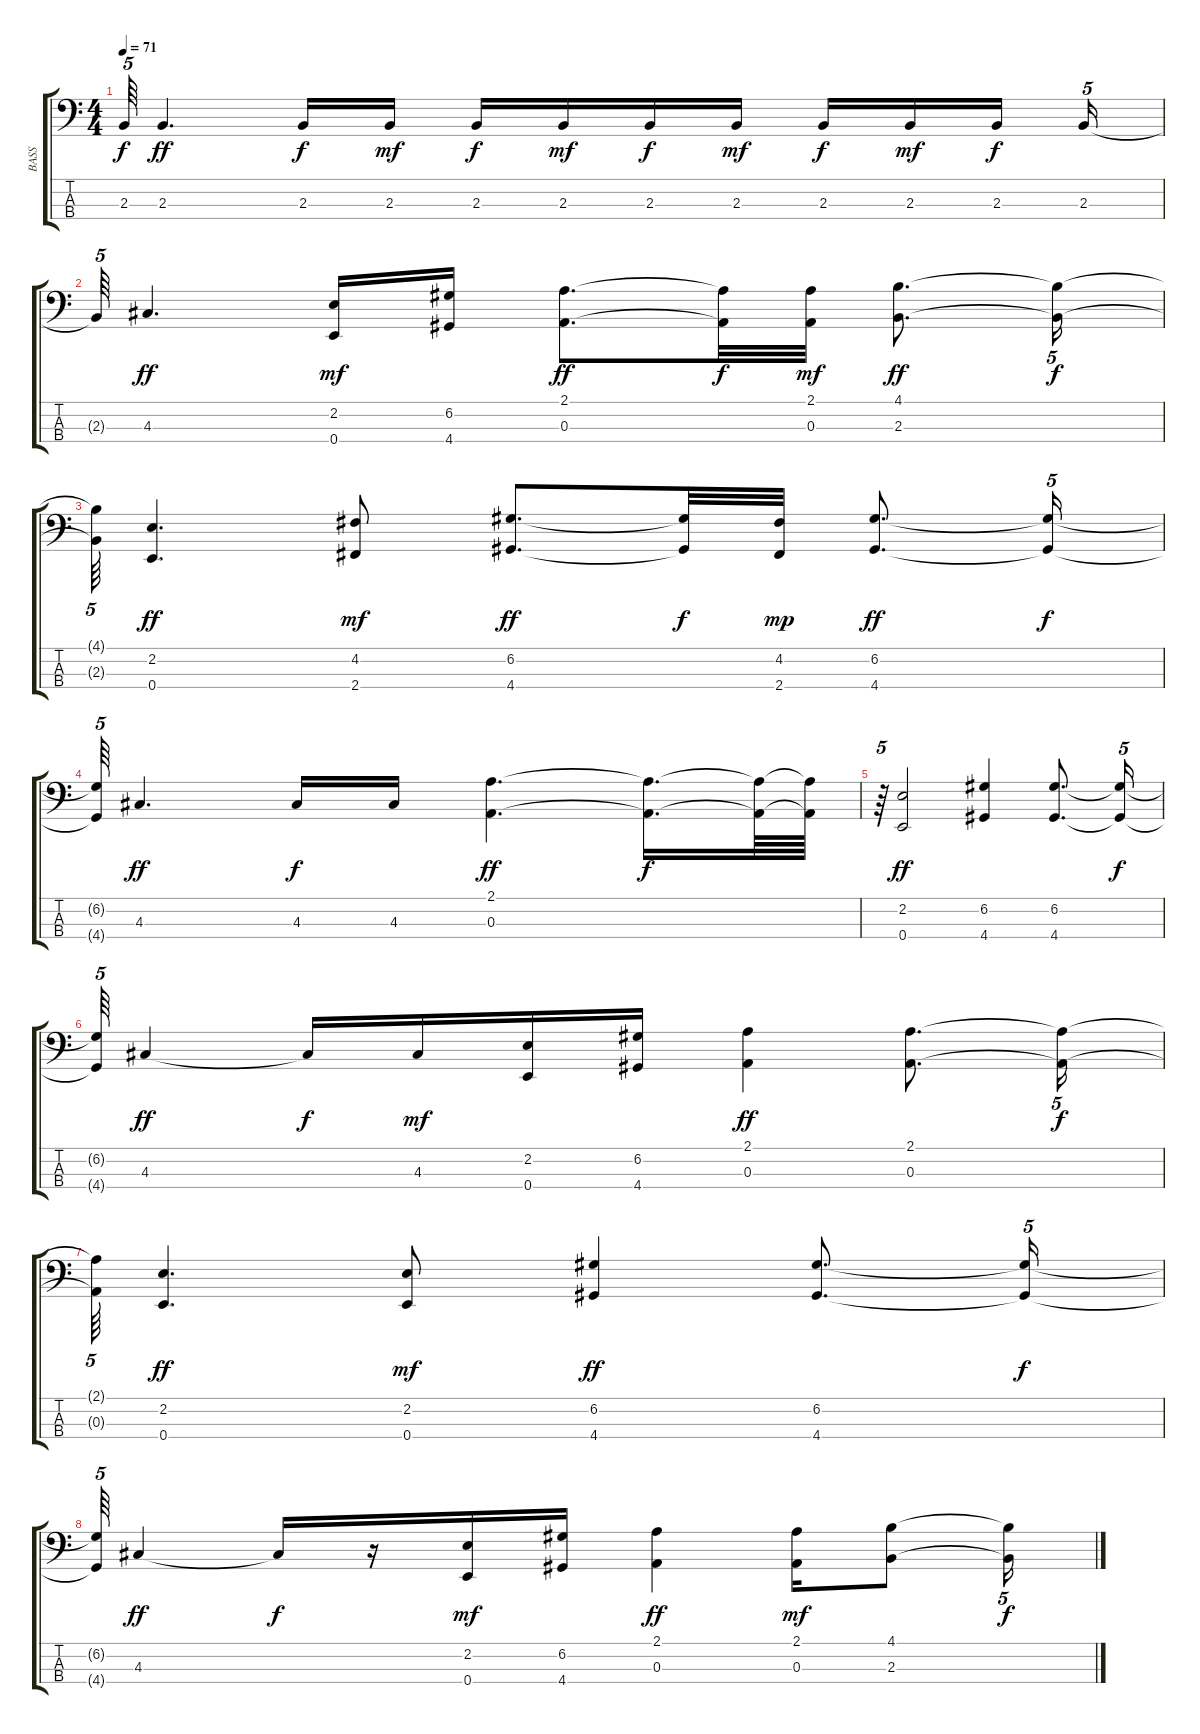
\track ("BASS" "BASS") {instrument electricbassfinger}
\staff {score tabs}
\tuning (G2 D2 A1 E1) {hide}
\ts (4 4)
\tempo 71
\clef f4
\ks c
2.3{t}.64{tu (5 4) dy f} 2.3.4{d dy ff} 2.3.16{dy f} 2.3.16{dy mf} 2.3.16{dy f} 2.3.16{dy mf} 2.3.16{dy f} 2.3.16{dy mf} 2.3.16{dy f} 2.3.16{dy mf} 2.3.16{dy f beam splitsecondary} 2.3.16{tu (5 4)} |
2.3{t}.64{tu (5 4)} 4.3.4{d dy ff} (2.2 0.4).16{dy mf} (6.2 4.4).16 (2.1 0.3).8{d dy ff} (2.1{t} 0.3{t}).32{dy f} (2.1 0.3).32{dy mf} (4.1 2.3).8{d dy ff} (4.1{t} 2.3{t}).16{tu (5 4) dy f} |
(4.1{t} 2.3{t}).64{tu (5 4)} (2.2 0.4).4{d dy ff} (4.2 2.4).8{dy mf} (6.2 4.4).8{d dy ff} (6.2{t} 4.4{t}).32{dy f} (4.2 2.4).32{dy mp} (6.2 4.4).8{d dy ff} (6.2{t} 4.4{t}).16{tu (5 4) dy f} |
(6.2{t} 4.4{t}).64{tu (5 4)} 4.3.4{d dy ff} 4.3.16{dy f} 4.3.16 (2.1 0.3).4{d dy ff} (2.1{t} 0.3{t}).16{d dy f} (2.1{t} 0.3{t}).64 (2.1{t} 0.3{t}).64 |
r.64{tu (5 4)} (2.2 0.4).2{dy ff} (6.2 4.4).4 (6.2 4.4).8{d} (6.2{t} 4.4{t}).16{tu (5 4) dy f} |
(6.2{t} 4.4{t}).64{tu (5 4)} 4.3.4{dy ff} 4.3{t}.16{dy f} 4.3.16{dy mf} (2.2 0.4).16 (6.2 4.4).16 (2.1 0.3).4{dy ff} (2.1 0.3).8{d} (2.1{t} 0.3{t}).16{tu (5 4) dy f} |
(2.1{t} 0.3{t}).64{tu (5 4)} (2.2 0.4).4{d dy ff} (2.2 0.4).8{dy mf} (6.2 4.4).4{dy ff} (6.2 4.4).8{d} (6.2{t} 4.4{t}).16{tu (5 4) dy f} |
(6.2{t} 4.4{t}).64{tu (5 4)} 4.3.4{dy ff} 4.3{t}.16{dy f} r.16 (2.2 0.4).16{dy mf} (6.2 4.4).16 (2.1 0.3).4{dy ff} (2.1 0.3).16{dy mf} (4.1 2.3).8 (4.1{t} 2.3{t}).16{tu (5 4) dy f}
